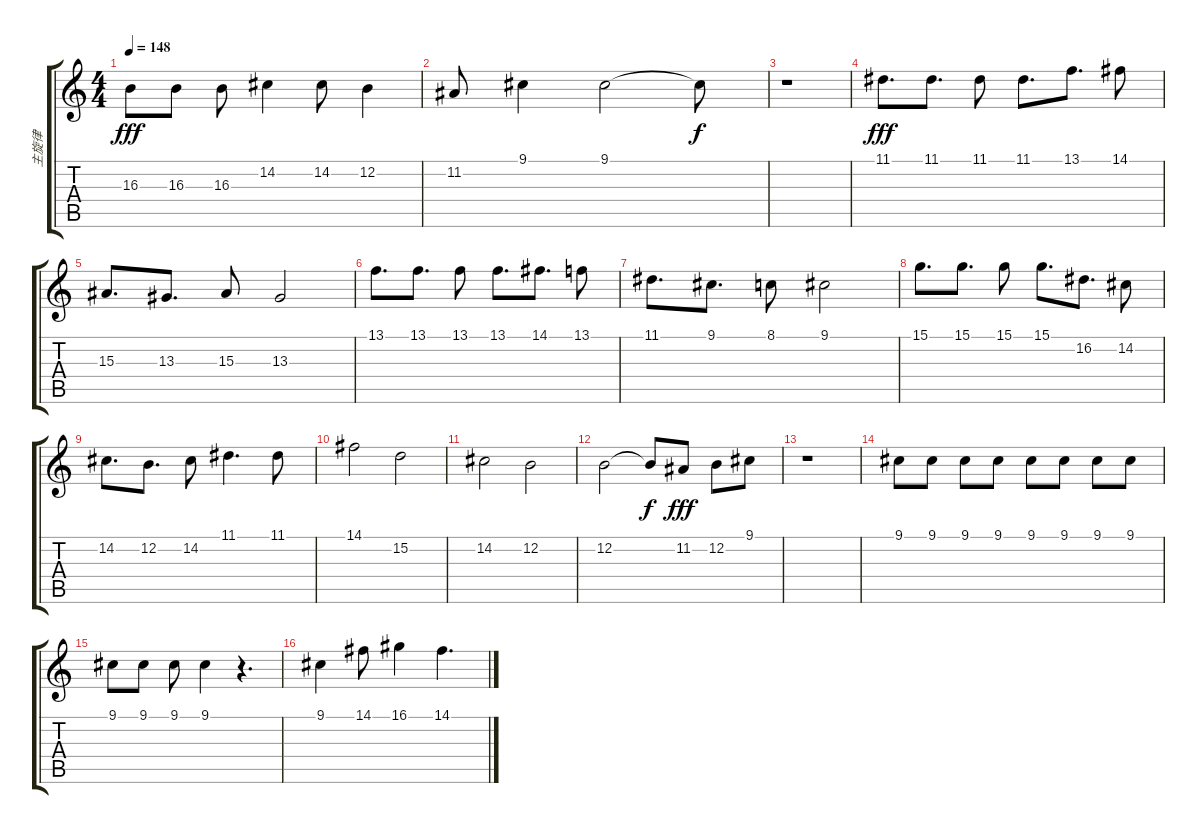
\track ("主旋律" "主旋律") {instrument flute}
\staff {score tabs}
\tuning (E4 B3 G3 D3 A2 E2) {hide}
\ts (4 4)
\tempo 148
\clef g2
\ks c
16.3.8{dy fff} 16.3.8 16.3.8 14.2.4 14.2.8 12.2.4 |
11.2.8 9.1.4 9.1.2 9.1{t}.8{dy f} |
r.1 |
11.1.8{d dy fff} 11.1.8{d} 11.1.8 11.1.8{d} 13.1.8{d} 14.1.8 |
15.3.8{d} 13.3.8{d} 15.3.8 13.3.2 |
13.1.8{d} 13.1.8{d} 13.1.8 13.1.8{d} 14.1.8{d} 13.1.8 |
11.1.8{d} 9.1.8{d} 8.1.8 9.1.2 |
15.1.8{d} 15.1.8{d} 15.1.8 15.1.8{d} 16.2.8{d} 14.2.8 |
14.2.8{d} 12.2.8{d} 14.2.8 11.1.4{d} 11.1.8 |
14.1.2 15.2.2 |
14.2.2 12.2.2 |
12.2.2 12.2{t}.8{dy f} 11.2.8{dy fff} 12.2.8 9.1.8 |
r.1 |
9.1.8 9.1.8 9.1.8 9.1.8 9.1.8 9.1.8 9.1.8 9.1.8 |
9.1.8 9.1.8 9.1.8 9.1.4 r.4{d} |
9.1.4 14.1.8 16.1.4 14.1.4{d}
